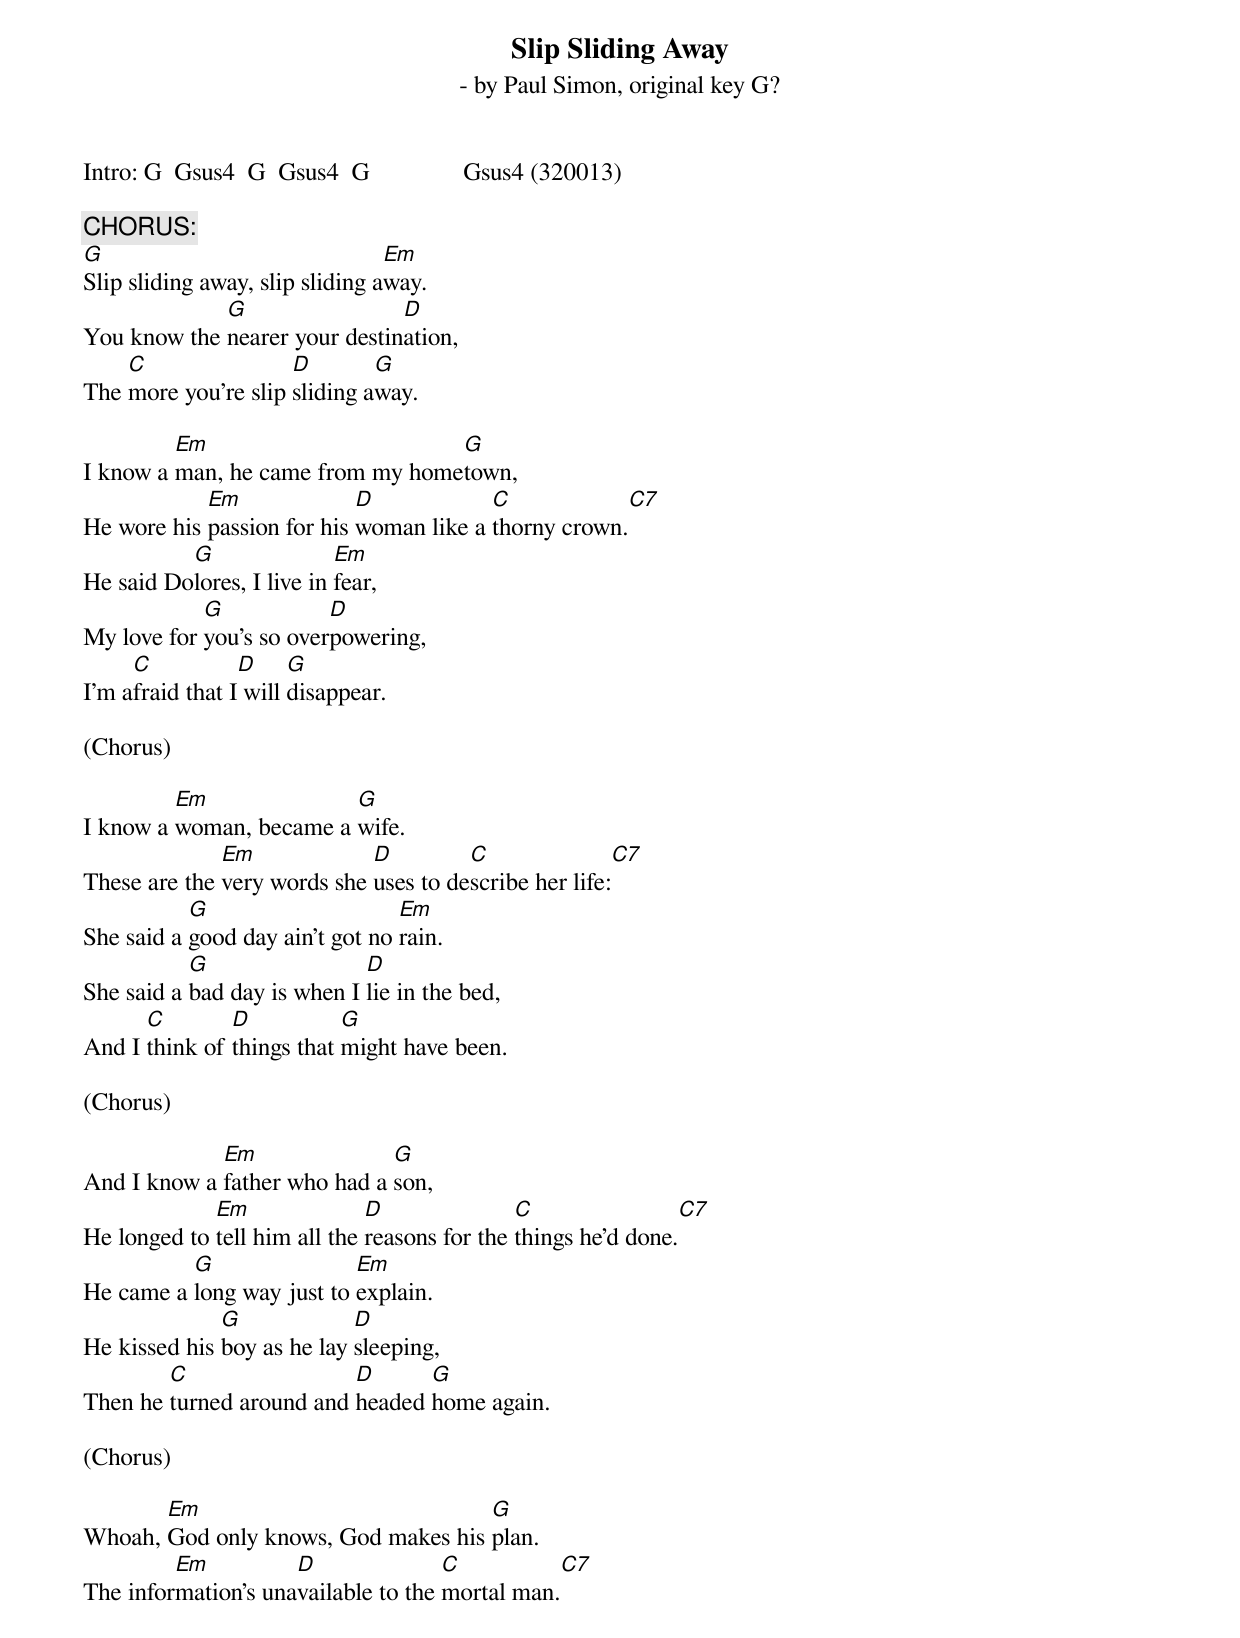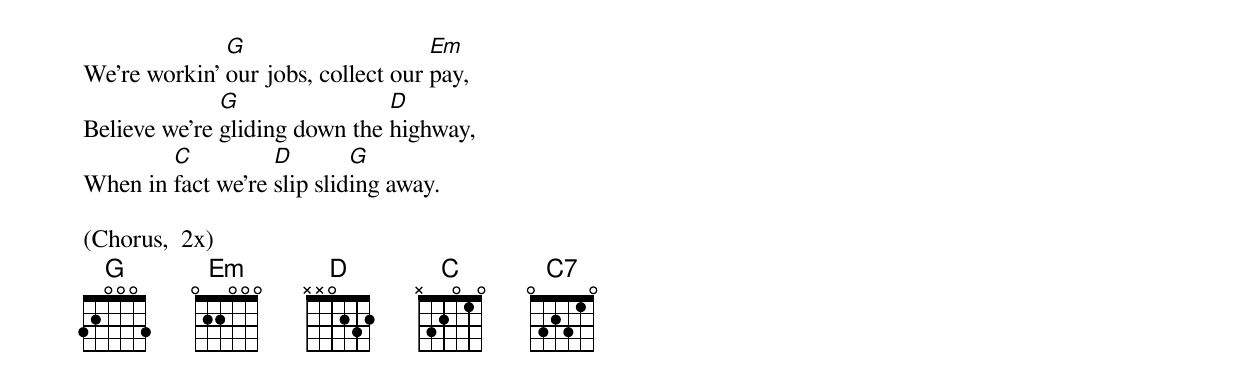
Slip Sliding Away
 - by Paul Simon, original key G?

Intro: G  Gsus4  G  Gsus4  G               Gsus4 (320013)

CHORUS:
G                                Em
Slip sliding away, slip sliding away.
             G                 D
You know the nearer your destination,
    C                D        G
The more you're slip sliding away.

         Em                       G
I know a man, he came from my hometown,
            Em              D            C            C7
He wore his passion for his woman like a thorny crown.
          G                Em
He said Dolores, I live in fear,
            G            D
My love for you's so overpowering,
     C           D     G
I'm afraid that I will disappear.

(Chorus)

         Em              G
I know a woman, became a wife.
              Em             D         C               C7
These are the very words she uses to describe her life:
           G                     Em
She said a good day ain't got no rain.
           G                 D
She said a bad day is when I lie in the bed,
      C        D           G
And I think of things that might have been.

(Chorus)

             Em               G
And I know a father who had a son,
             Em               D               C                C7
He longed to tell him all the reasons for the things he'd done.
          G                Em
He came a long way just to explain.
              G             D
He kissed his boy as he lay sleeping,
        C                 D      G
Then he turned around and headed home again.

(Chorus)

       Em                            G
Whoah, God only knows, God makes his plan.
         Em          D               C          C7
The information's unavailable to the mortal man.
              G                     Em
We're workin' our jobs, collect our pay,
              G                D
Believe we're gliding down the highway,
        C          D        G
When in fact we're slip sliding away.

(Chorus,  2x)
